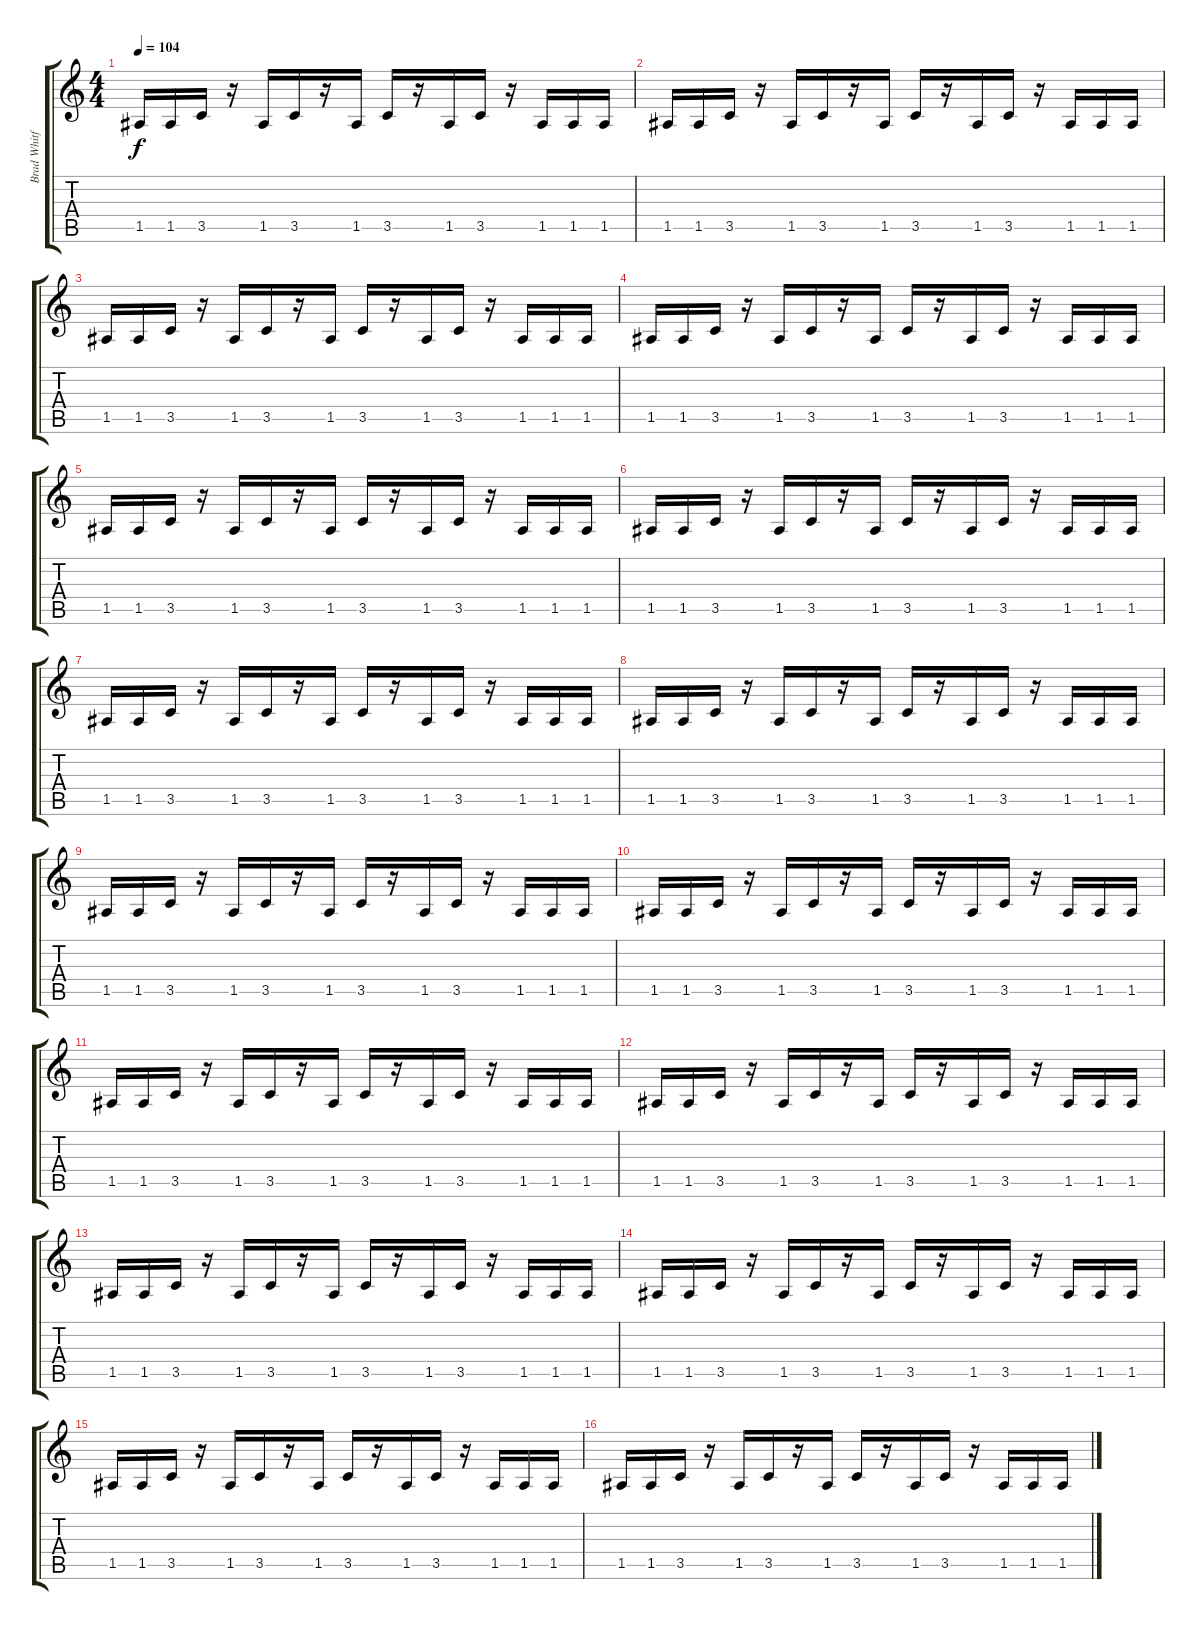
\track ("Brad Whitford" "Brad Whitf") {instrument distortionguitar}
\staff {score tabs}
\tuning (E4 B3 G3 D3 A2 E2) {hide}
\ts (4 4)
\tempo 104
\clef g2
\ks c
1.5.16{dy f} 1.5.16 3.5.16 r.16 1.5.16 3.5.16 r.16 1.5.16 3.5.16 r.16 1.5.16 3.5.16 r.16 1.5.16 1.5.16 1.5.16 |
1.5.16 1.5.16 3.5.16 r.16 1.5.16 3.5.16 r.16 1.5.16 3.5.16 r.16 1.5.16 3.5.16 r.16 1.5.16 1.5.16 1.5.16 |
1.5.16 1.5.16 3.5.16 r.16 1.5.16 3.5.16 r.16 1.5.16 3.5.16 r.16 1.5.16 3.5.16 r.16 1.5.16 1.5.16 1.5.16 |
1.5.16 1.5.16 3.5.16 r.16 1.5.16 3.5.16 r.16 1.5.16 3.5.16 r.16 1.5.16 3.5.16 r.16 1.5.16 1.5.16 1.5.16 |
1.5.16 1.5.16 3.5.16 r.16 1.5.16 3.5.16 r.16 1.5.16 3.5.16 r.16 1.5.16 3.5.16 r.16 1.5.16 1.5.16 1.5.16 |
1.5.16 1.5.16 3.5.16 r.16 1.5.16 3.5.16 r.16 1.5.16 3.5.16 r.16 1.5.16 3.5.16 r.16 1.5.16 1.5.16 1.5.16 |
1.5.16 1.5.16 3.5.16 r.16 1.5.16 3.5.16 r.16 1.5.16 3.5.16 r.16 1.5.16 3.5.16 r.16 1.5.16 1.5.16 1.5.16 |
1.5.16{volume 7} 1.5.16 3.5.16 r.16 1.5.16 3.5.16 r.16 1.5.16 3.5.16 r.16 1.5.16 3.5.16 r.16 1.5.16 1.5.16 1.5.16 |
1.5.16 1.5.16 3.5.16 r.16 1.5.16 3.5.16 r.16 1.5.16 3.5.16 r.16 1.5.16 3.5.16 r.16 1.5.16 1.5.16 1.5.16 |
1.5.16{volume 6} 1.5.16 3.5.16 r.16 1.5.16 3.5.16 r.16 1.5.16 3.5.16 r.16 1.5.16 3.5.16 r.16 1.5.16 1.5.16 1.5.16 |
1.5.16 1.5.16 3.5.16 r.16 1.5.16 3.5.16 r.16 1.5.16 3.5.16 r.16 1.5.16 3.5.16 r.16 1.5.16 1.5.16 1.5.16 |
1.5.16{volume 5} 1.5.16 3.5.16 r.16 1.5.16 3.5.16 r.16 1.5.16 3.5.16 r.16 1.5.16 3.5.16 r.16 1.5.16 1.5.16 1.5.16 |
1.5.16 1.5.16 3.5.16 r.16 1.5.16 3.5.16 r.16 1.5.16 3.5.16 r.16 1.5.16 3.5.16 r.16 1.5.16 1.5.16 1.5.16 |
1.5.16{volume 4} 1.5.16 3.5.16 r.16 1.5.16 3.5.16 r.16 1.5.16 3.5.16 r.16 1.5.16 3.5.16 r.16 1.5.16 1.5.16 1.5.16 |
1.5.16 1.5.16 3.5.16 r.16 1.5.16 3.5.16 r.16 1.5.16 3.5.16 r.16 1.5.16 3.5.16 r.16 1.5.16 1.5.16 1.5.16 |
1.5.16{volume 3} 1.5.16 3.5.16 r.16 1.5.16 3.5.16 r.16 1.5.16 3.5.16 r.16 1.5.16 3.5.16 r.16 1.5.16 1.5.16 1.5.16
